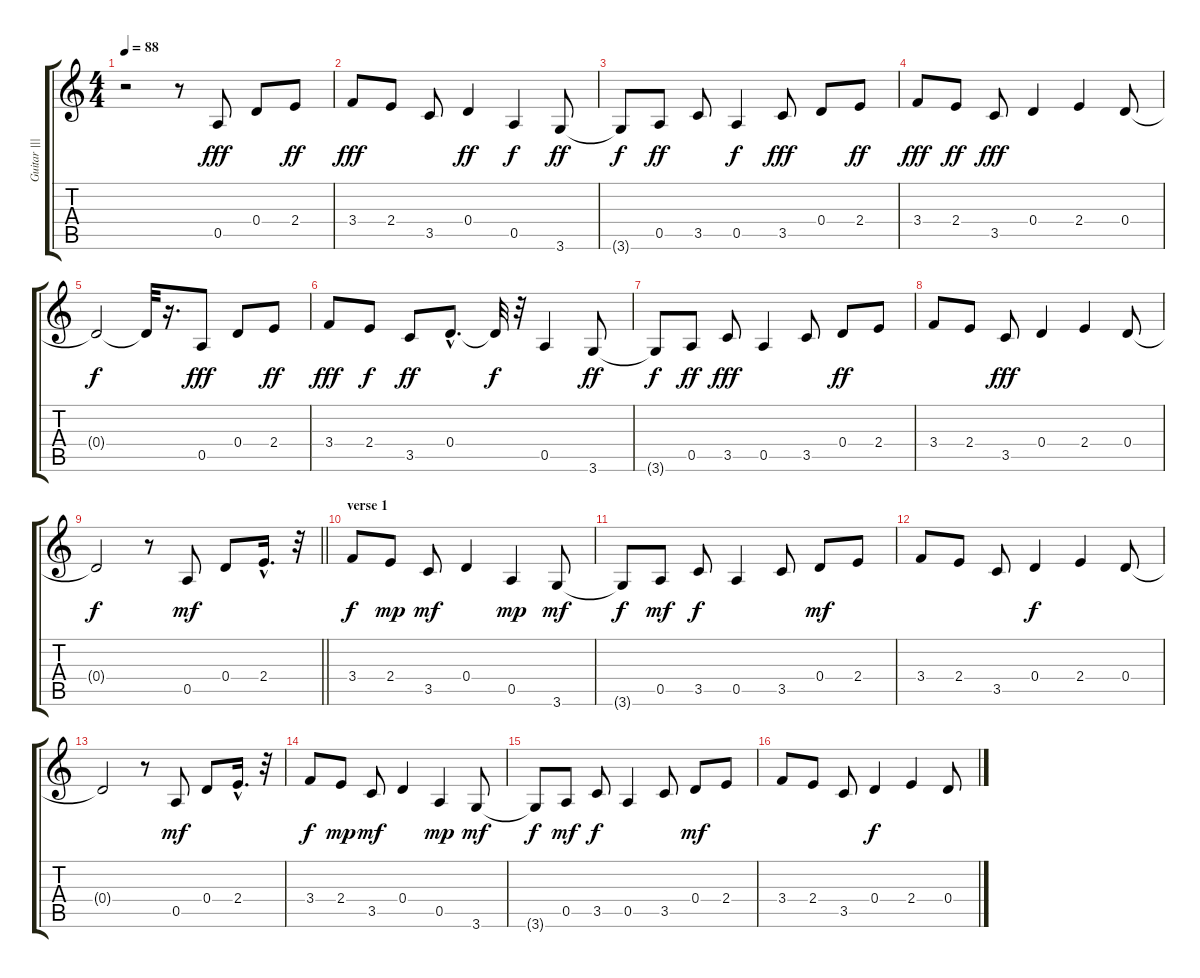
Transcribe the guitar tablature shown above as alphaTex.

\track ("Guitar ||| (clean)" "Guitar |||") {instrument electricguitarclean}
\staff {score tabs}
\tuning (E4 B3 G3 D3 A2 E2) {hide}
\ts (4 4)
\tempo 88
\clef g2
\ks c
r.2{dy fff instrument electricguitarclean} r.8 0.5.8 0.4.8 2.4.8{dy ff} |
3.4.8{dy fff} 2.4.8 3.5.8 0.4.4{dy ff} 0.5.4{dy f} 3.6.8{dy ff} |
3.6{t}.8{dy f} 0.5.8{dy ff} 3.5.8 0.5.4{dy f} 3.5.8{dy fff} 0.4.8 2.4.8{dy ff} |
3.4.8{dy fff} 2.4.8{dy ff} 3.5.8{dy fff} 0.4.4 2.4.4 0.4.8 |
0.4{t}.2{dy f} 0.4{t}.32 r.16{d} 0.5.8{dy fff} 0.4.8 2.4.8{dy ff} |
3.4.8{dy fff} 2.4.8{dy f} 3.5.8{dy ff} 0.4{hac}.8{d} 0.4{t}.32{dy f} r.32 0.5.4 3.6.8{dy ff} |
3.6{t}.8{dy f} 0.5.8{dy ff} 3.5.8{dy fff} 0.5.4 3.5.8 0.4.8{dy ff} 2.4.8 |
3.4.8 2.4.8 3.5.8{dy fff} 0.4.4 2.4.4 0.4.8 |
\barLineRight lightlight
0.4{t}.2{dy f} r.8 0.5.8{dy mf} 0.4.8 2.4{hac}.16{d} r.32 |
\section ("" "verse 1")
3.4.8{dy f} 2.4.8{dy mp} 3.5.8{dy mf} 0.4.4 0.5.4{dy mp} 3.6.8{dy mf} |
3.6{t}.8{dy f} 0.5.8{dy mf} 3.5.8{dy f} 0.5.4 3.5.8 0.4.8{dy mf} 2.4.8 |
3.4.8 2.4.8 3.5.8 0.4.4{dy f} 2.4.4 0.4.8 |
0.4{t}.2 r.8 0.5.8{dy mf} 0.4.8 2.4{hac}.16{d} r.32 |
3.4.8{dy f} 2.4.8{dy mp} 3.5.8{dy mf} 0.4.4 0.5.4{dy mp} 3.6.8{dy mf} |
3.6{t}.8{dy f} 0.5.8{dy mf} 3.5.8{dy f} 0.5.4 3.5.8 0.4.8{dy mf} 2.4.8 |
3.4.8 2.4.8 3.5.8 0.4.4{dy f} 2.4.4 0.4.8
